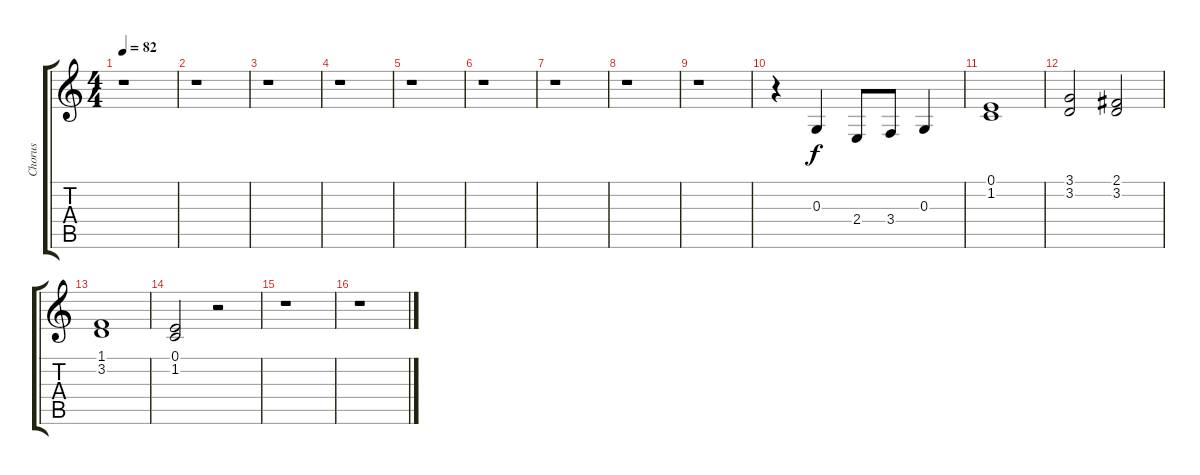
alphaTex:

\track ("Chorus" "Chorus") {instrument choiraahs}
\staff {score tabs}
\tuning (E4 B3 G3 D3 A2 E2) {hide}
\ts (4 4)
\tempo 82
\clef g2
\ks c
r.1{dy f} |
r.1 |
r.1 |
r.1 |
r.1 |
r.1 |
r.1 |
r.1 |
r.1 |
r.4 0.3.4 2.4.8 3.4.8 0.3.4 |
(0.1 1.2).1 |
(3.1 3.2).2 (2.1 3.2).2 |
(1.1 3.2).1 |
(0.1 1.2).2 r.2 |
r.1 |
r.1
